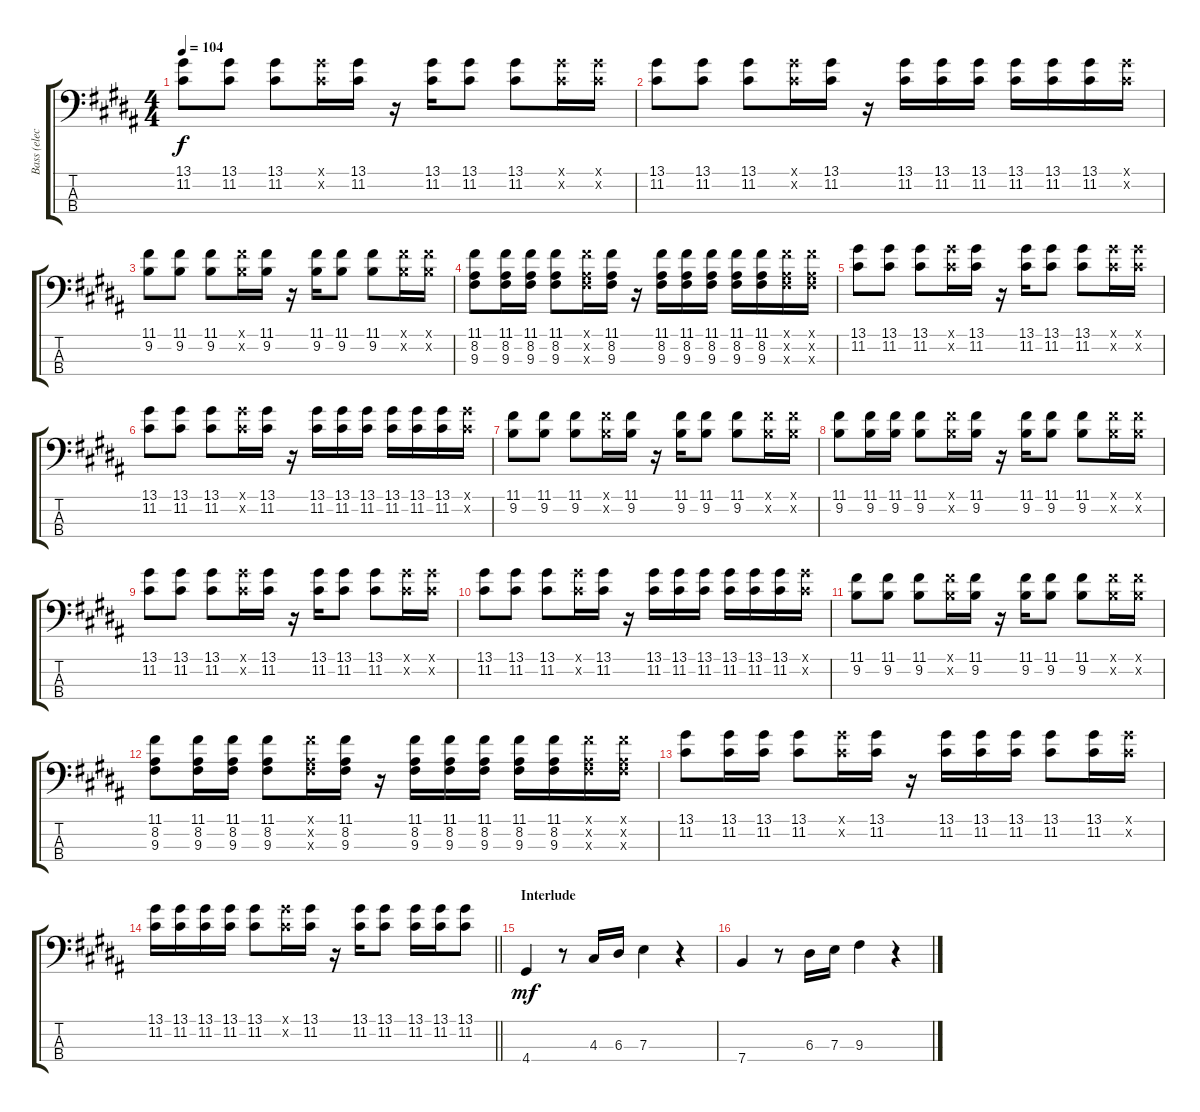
\track ("Bass (elec.)" "Bass (elec") {instrument electricbassfinger}
\staff {score tabs}
\tuning (G2 D2 A1 E1) {hide}
\ts (4 4)
\tempo 104
\clef f4
\ks b
(13.1 11.2).8{dy f} (13.1 11.2).8 (13.1 11.2).8 (13.1{x} 11.2{x}).16 (13.1 11.2).16 r.16 (13.1 11.2).16 (13.1 11.2).8 (13.1 11.2).8 (13.1{x} 11.2{x}).16 (13.1{x} 11.2{x}).16 |
(13.1 11.2).8 (13.1 11.2).8 (13.1 11.2).8 (13.1{x} 11.2{x}).16 (13.1 11.2).16 r.16 (13.1 11.2).16 (13.1 11.2).16 (13.1 11.2).16 (13.1 11.2).16 (13.1 11.2).16 (13.1 11.2).16 (13.1{x} 11.2{x}).16 |
(11.1 9.2).8 (11.1 9.2).8 (11.1 9.2).8 (11.1{x} 9.2{x}).16 (11.1 9.2).16 r.16 (11.1 9.2).16 (11.1 9.2).8 (11.1 9.2).8 (11.1{x} 9.2{x}).16 (11.1{x} 9.2{x}).16 |
(11.1 8.2 9.3).8 (11.1 8.2 9.3).16 (11.1 8.2 9.3).16 (11.1 8.2 9.3).8 (11.1{x} 8.2{x} 9.3{x}).16 (11.1 8.2 9.3).16 r.16 (11.1 8.2 9.3).16 (11.1 8.2 9.3).16 (11.1 8.2 9.3).16 (11.1 8.2 9.3).16 (11.1 8.2 9.3).16 (11.1{x} 8.2{x} 9.3{x}).16 (11.1{x} 8.2{x} 9.3{x}).16 |
(13.1 11.2).8 (13.1 11.2).8 (13.1 11.2).8 (13.1{x} 11.2{x}).16 (13.1 11.2).16 r.16 (13.1 11.2).16 (13.1 11.2).8 (13.1 11.2).8 (13.1{x} 11.2{x}).16 (13.1{x} 11.2{x}).16 |
(13.1 11.2).8 (13.1 11.2).8 (13.1 11.2).8 (13.1{x} 11.2{x}).16 (13.1 11.2).16 r.16 (13.1 11.2).16 (13.1 11.2).16 (13.1 11.2).16 (13.1 11.2).16 (13.1 11.2).16 (13.1 11.2).16 (13.1{x} 11.2{x}).16 |
(11.1 9.2).8 (11.1 9.2).8 (11.1 9.2).8 (11.1{x} 9.2{x}).16 (11.1 9.2).16 r.16 (11.1 9.2).16 (11.1 9.2).8 (11.1 9.2).8 (11.1{x} 9.2{x}).16 (11.1{x} 9.2{x}).16 |
(11.1 9.2).8 (11.1 9.2).16 (11.1 9.2).16 (11.1 9.2).8 (11.1{x} 9.2{x}).16 (11.1 9.2).16 r.16 (11.1 9.2).16 (11.1 9.2).8 (11.1 9.2).8 (11.1{x} 9.2{x}).16 (11.1{x} 9.2{x}).16 |
(13.1 11.2).8 (13.1 11.2).8 (13.1 11.2).8 (13.1{x} 11.2{x}).16 (13.1 11.2).16 r.16 (13.1 11.2).16 (13.1 11.2).8 (13.1 11.2).8 (13.1{x} 11.2{x}).16 (13.1{x} 11.2{x}).16 |
(13.1 11.2).8 (13.1 11.2).8 (13.1 11.2).8 (13.1{x} 11.2{x}).16 (13.1 11.2).16 r.16 (13.1 11.2).16 (13.1 11.2).16 (13.1 11.2).16 (13.1 11.2).16 (13.1 11.2).16 (13.1 11.2).16 (13.1{x} 11.2{x}).16 |
(11.1 9.2).8 (11.1 9.2).8 (11.1 9.2).8 (11.1{x} 9.2{x}).16 (11.1 9.2).16 r.16 (11.1 9.2).16 (11.1 9.2).8 (11.1 9.2).8 (11.1{x} 9.2{x}).16 (11.1{x} 9.2{x}).16 |
(11.1 8.2 9.3).8 (11.1 8.2 9.3).16 (11.1 8.2 9.3).16 (11.1 8.2 9.3).8 (11.1{x} 8.2{x} 9.3{x}).16 (11.1 8.2 9.3).16 r.16 (11.1 8.2 9.3).16 (11.1 8.2 9.3).16 (11.1 8.2 9.3).16 (11.1 8.2 9.3).16 (11.1 8.2 9.3).16 (11.1{x} 8.2{x} 9.3{x}).16 (11.1{x} 8.2{x} 9.3{x}).16 |
(13.1 11.2).8 (13.1 11.2).16 (13.1 11.2).16 (13.1 11.2).8 (13.1{x} 11.2{x}).16 (13.1 11.2).16 r.16 (13.1 11.2).16 (13.1 11.2).16 (13.1 11.2).16 (13.1 11.2).8 (13.1 11.2).16 (13.1{x} 11.2{x}).16 |
\barLineRight lightlight
(13.1 11.2).16 (13.1 11.2).16 (13.1 11.2).16 (13.1 11.2).16 (13.1 11.2).8 (13.1{x} 11.2{x}).16 (13.1 11.2).16 r.16 (13.1 11.2).16 (13.1 11.2).8 (13.1 11.2).16 (13.1 11.2).16 (13.1 11.2).8 |
\section ("" "Interlude")
4.4.4{dy mf} r.8 4.3.16 6.3.16 7.3.4 r.4 |
7.4.4 r.8 6.3.16 7.3.16 9.3.4 r.4
